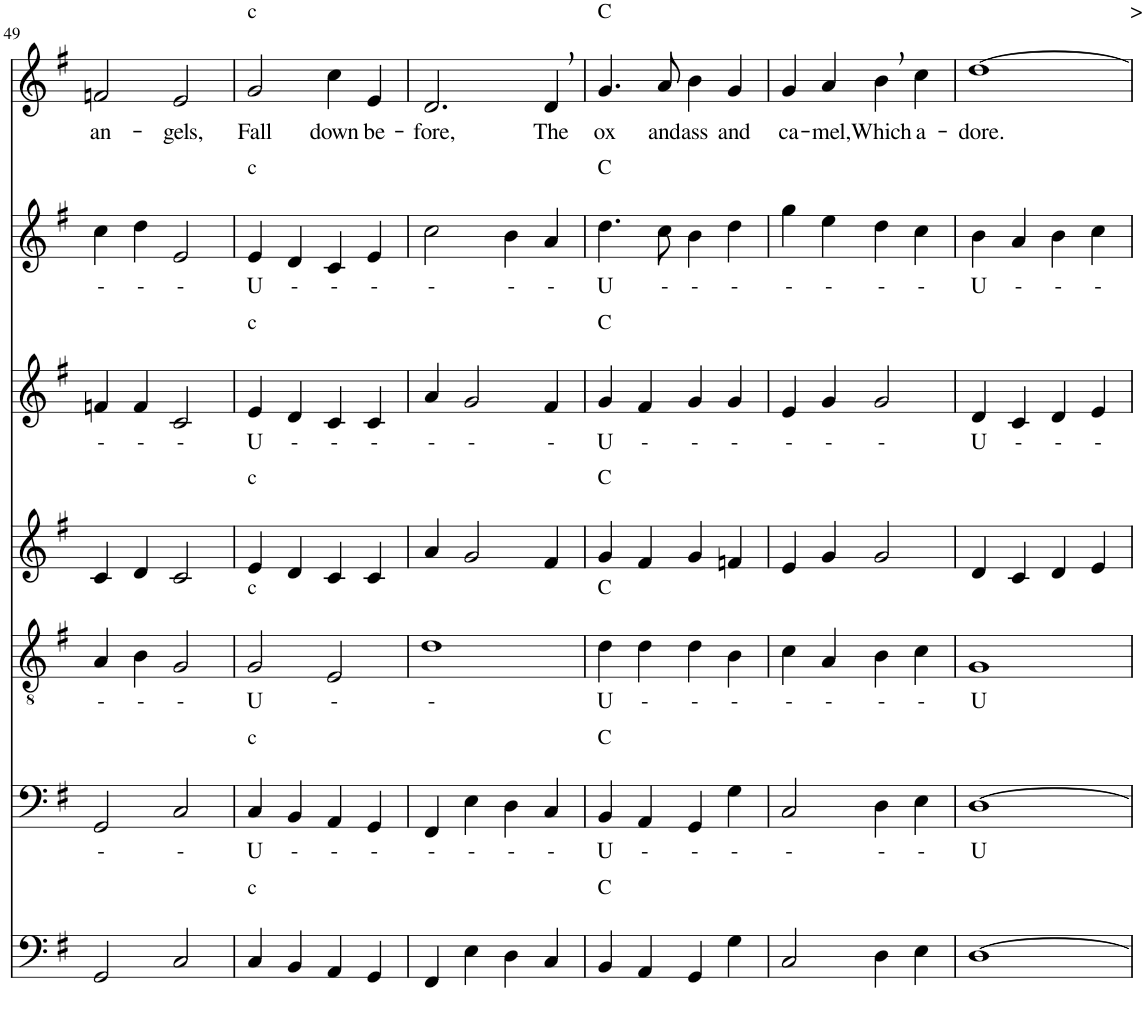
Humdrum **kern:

**kern	**kern	**text	**kern	**text	**kern	**kern	**text	**kern	**text	**kern	**text
*part7	*part6	*part6	*part5	*part5	*part4	*part3	*part3	*part2	*part2	*part1	*part1
*staff7	*staff6	*staff6	*staff5	*staff5	*staff4	*staff3	*staff3	*staff2	*staff2	*staff1	*staff1
*I"Bassi II	*I"Bassi I	*	*I"Tenori	*	*I"Contralti II	*I"Contralti I	*	*I"Soprani	*	*I"Solista	*
!!LO:PB:g=z
*clefF4	*clefF4	*	*clefGv2	*	*clefG2	*clefG2	*	*clefG2	*	*clefG2	*
*k[f#]	*k[f#]	*	*k[f#]	*	*k[f#]	*k[f#]	*	*k[f#]	*	*k[f#]	*
*G:	*G:	*	*G:	*	*G:	*G:	*	*G:	*	*G:	*
*M4/4	*M4/4	*	*M4/4	*	*M4/4	*M4/4	*	*M4/4	*	*M4/4	*
=49	=49	=49	=49	=49	=49	=49	=49	=49	=49	=49	=49
!	!	!LO:LY:b	!	!LO:LY:b	!	!	!LO:LY:b	!	!LO:LY:b	!	!LO:LY:b
2GG/	2GG/	-	4A/	-	4c/	4fn/	-	4cc\	-	2fn/	an-
!	!	!	!	!LO:LY:b	!	!	!LO:LY:b	!	!LO:LY:b	!	!
.	.	.	4B\	-	4d/	4f/	-	4dd\	-	.	.
!	!	!LO:LY:b	!	!LO:LY:b	!	!	!LO:LY:b	!	!LO:LY:b	!	!LO:LY:b
2C/	2C/	-	2G/	-	2c/	2c/	-	2e/	-	2e/	-gels,
=50	=50	=50	=50	=50	=50	=50	=50	=50	=50	=50	=50
!	!	!	!	!	!	!	!	!	!	!LO:TX:a:t=c	!
!	!	!	!	!	!	!	!	!LO:TX:a:t=c	!	!	!
!	!	!	!	!	!	!LO:TX:a:t=c	!	!	!	!	!
!	!	!	!	!	!LO:TX:a:t=c	!	!	!	!	!	!
!	!	!	!LO:TX:a:t=c	!	!	!	!	!	!	!	!
!	!LO:TX:a:t=c	!	!	!	!	!	!	!	!	!	!
!LO:TX:a:t=c	!	!	!	!	!	!	!	!	!	!	!
!	!	!LO:LY:b	!	!LO:LY:b	!	!	!LO:LY:b	!	!LO:LY:b	!	!LO:LY:b
4C/	4C/	U	2G/	U	4e/	4e/	U	4e/	U	2g/	Fall
!	!	!LO:LY:b	!	!	!	!	!LO:LY:b	!	!LO:LY:b	!	!
4BB/	4BB/	-	.	.	4d/	4d/	-	4d/	-	.	.
!	!	!LO:LY:b	!	!LO:LY:b	!	!	!LO:LY:b	!	!LO:LY:b	!	!LO:LY:b
4AA/	4AA/	-	2E/	-	4c/	4c/	-	4c/	-	4cc\	down
!	!	!LO:LY:b	!	!	!	!	!LO:LY:b	!	!LO:LY:b	!	!LO:LY:b
4GG/	4GG/	-	.	.	4c/	4c/	-	4e/	-	4e/	be-
=51	=51	=51	=51	=51	=51	=51	=51	=51	=51	=51	=51
!	!	!LO:LY:b	!	!LO:LY:b	!	!	!LO:LY:b	!	!LO:LY:b	!	!LO:LY:b
4FF#/	4FF#/	-	1d	-	4a/	4a/	-	2cc\	-	2.d/	-fore,
!	!	!LO:LY:b	!	!	!	!	!LO:LY:b	!	!	!	!
4E\	4E\	-	.	.	2g/	2g/	-	.	.	.	.
!	!	!LO:LY:b	!	!	!	!	!	!	!LO:LY:b	!	!
4D\	4D\	-	.	.	.	.	.	4b\	-	.	.
!	!	!LO:LY:b	!	!	!	!	!LO:LY:b	!	!LO:LY:b	!	!LO:LY:b
4C/	4C/	-	.	.	4f#/	4f#/	-	4a/	-	4d,/	The
=52	=52	=52	=52	=52	=52	=52	=52	=52	=52	=52	=52
!	!	!	!	!	!	!	!	!	!	!LO:TX:a:t=C	!
!	!	!	!	!	!	!	!	!LO:TX:a:t=C	!	!	!
!	!	!	!	!	!	!LO:TX:a:t=C	!	!	!	!	!
!	!	!	!	!	!LO:TX:a:t=C	!	!	!	!	!	!
!	!	!	!LO:TX:a:t=C	!	!	!	!	!	!	!	!
!	!LO:TX:a:t=C	!	!	!	!	!	!	!	!	!	!
!LO:TX:a:t=C	!	!	!	!	!	!	!	!	!	!	!
!	!	!LO:LY:b	!	!LO:LY:b	!	!	!LO:LY:b	!	!LO:LY:b	!	!LO:LY:b
4BB/	4BB/	U	4d\	U	4g/	4g/	U	4.dd\	U	4.g/	ox
!	!	!LO:LY:b	!	!LO:LY:b	!	!	!LO:LY:b	!	!	!	!
4AA/	4AA/	-	4d\	-	4f#/	4f#/	-	.	.	.	.
!	!	!	!	!	!	!	!	!	!LO:LY:b	!	!LO:LY:b
.	.	.	.	.	.	.	.	8cc\	-	8a/	and
!	!	!LO:LY:b	!	!LO:LY:b	!	!	!LO:LY:b	!	!LO:LY:b	!	!LO:LY:b
4GG/	4GG/	-	4d\	-	4g/	4g/	-	4b\	-	4b\	ass
!	!	!LO:LY:b	!	!LO:LY:b	!	!	!LO:LY:b	!	!LO:LY:b	!	!LO:LY:b
4G\	4G\	-	4B\	-	4fn/	4g/	-	4dd\	-	4g/	and
=53	=53	=53	=53	=53	=53	=53	=53	=53	=53	=53	=53
!	!	!LO:LY:b	!	!LO:LY:b	!	!	!LO:LY:b	!	!LO:LY:b	!	!LO:LY:b
2C/	2C/	-	4c\	-	4e/	4e/	-	4gg\	-	4g/	ca-
!	!	!	!	!LO:LY:b	!	!	!LO:LY:b	!	!LO:LY:b	!	!LO:LY:b
.	.	.	4A/	-	4g/	4g/	-	4ee\	-	4a/	-mel,
!	!	!LO:LY:b	!	!LO:LY:b	!	!	!LO:LY:b	!	!LO:LY:b	!	!LO:LY:b
4D\	4D\	-	4B\	-	2g/	2g/	-	4dd\	-	4b,\	Which
!	!	!LO:LY:b	!	!LO:LY:b	!	!	!	!	!LO:LY:b	!	!LO:LY:b
4E\	4E\	-	4c\	-	.	.	.	4cc\	-	4cc\	a-
=54	=54	=54	=54	=54	=54	=54	=54	=54	=54	=54	=54
!	!	!LO:LY:b	!	!LO:LY:b	!	!	!LO:LY:b	!	!LO:LY:b	!	!LO:LY:b
[1D	[1D	U	1G	U	4d/	4d/	U	4b\	U	[1dd	-dore.
!	!	!	!	!	!	!	!LO:LY:b	!	!LO:LY:b	!	!
.	.	.	.	.	4c/	4c/	-	4a/	-	.	.
!	!	!	!	!	!	!	!LO:LY:b	!	!LO:LY:b	!	!
.	.	.	.	.	4d/	4d/	-	4b\	-	.	.
!	!	!	!	!	!	!	!LO:LY:b	!	!LO:LY:b	!	!
.	.	.	.	.	4e/	4e/	-	4cc\	-	.	.
!	!	!	!	!	!	!	!	!	!	!LO:TX:a:t=>	!
=	=	=	=	=	=	=	=	=	=	=	=
*-	*-	*-	*-	*-	*-	*-	*-	*-	*-	*-	*-
